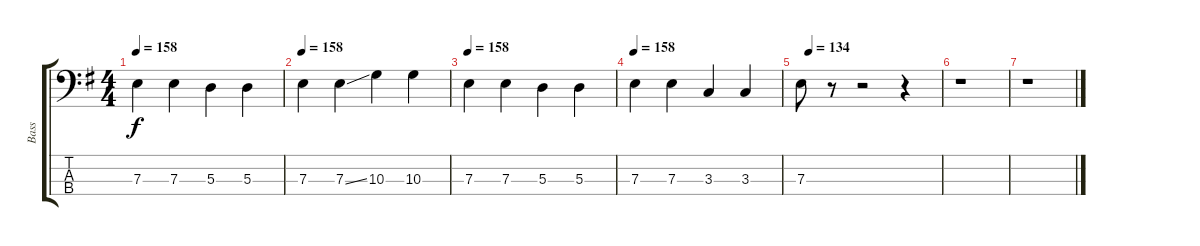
\track ("Bass" "Bass") {instrument electricbasspick}
\staff {score tabs}
\tuning (G2 D2 A1 E1) {hide}
\ts (4 4)
\tempo 158
\clef f4
\ks eminor
7.3.4{dy f} 7.3.4 5.3.4 5.3.4 |
\tempo 158
7.3.4 7.3{ss}.4 10.3.4 10.3.4 |
\tempo 158
7.3.4 7.3.4 5.3.4 5.3.4 |
\tempo 158
7.3.4 7.3.4 3.3.4 3.3.4 |
\tempo (134 0.0625)
7.3.8 r.8 r.2 r.4 |
r.1 |
r.1
